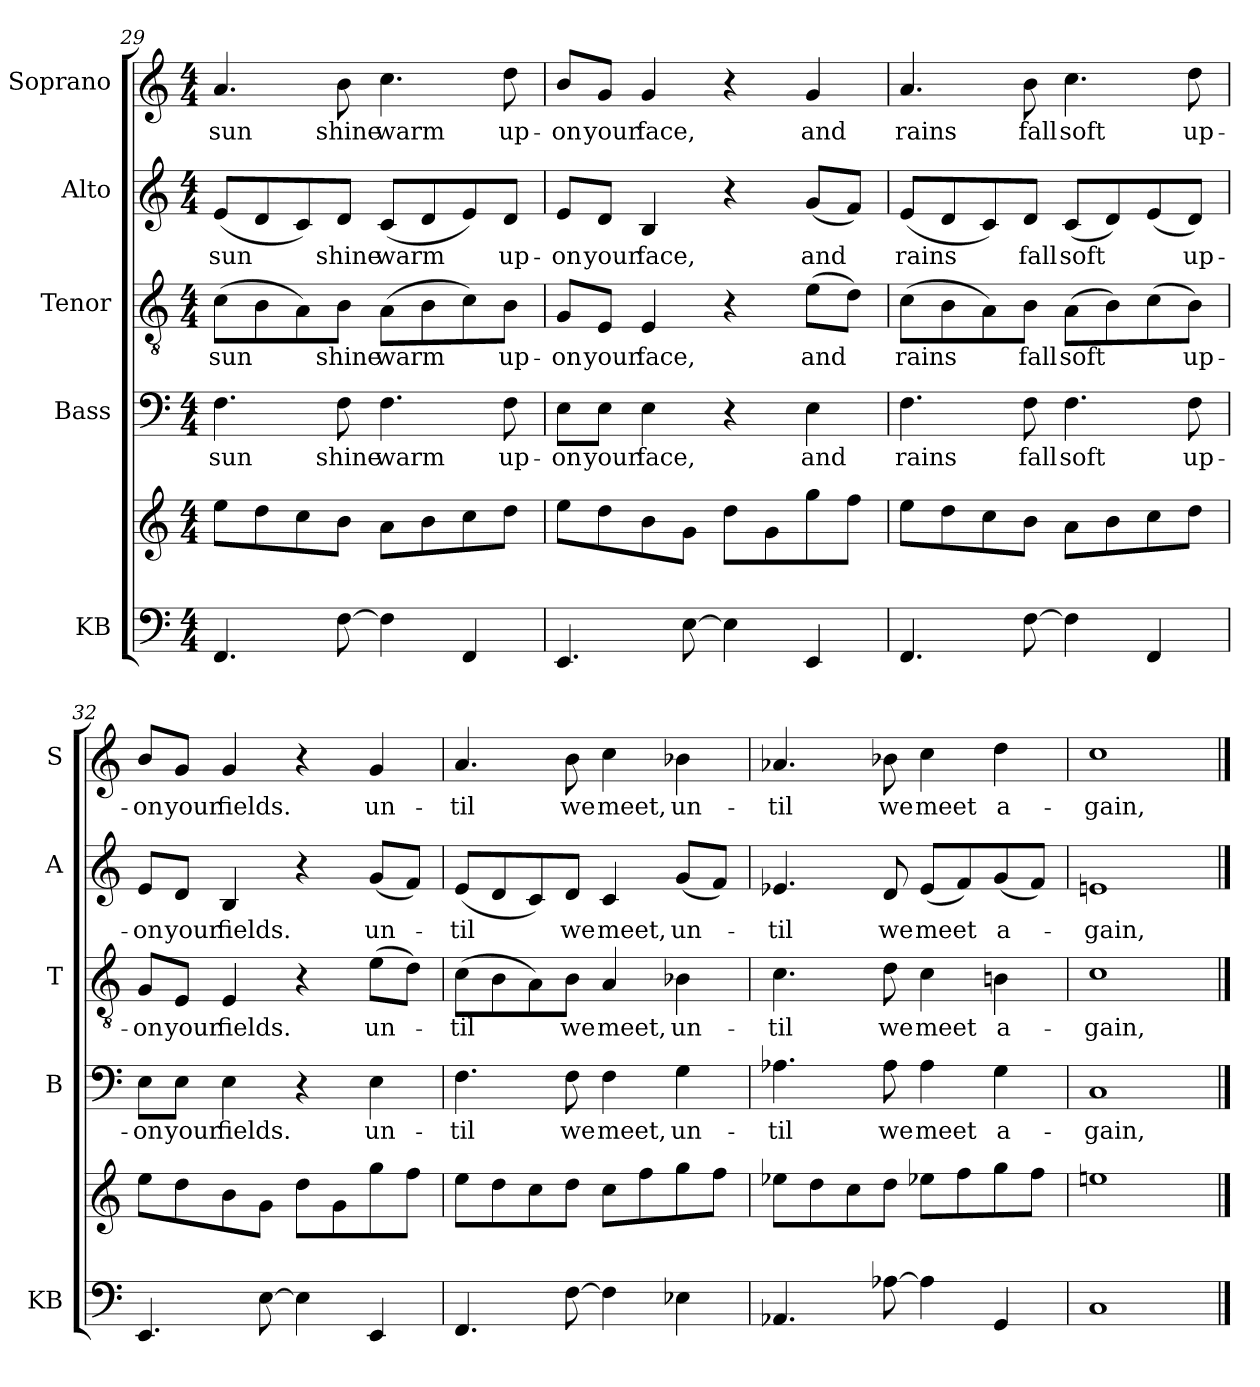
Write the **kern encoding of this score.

**kern	**kern	**kern	**text	**kern	**text	**kern	**text	**kern	**text
*part5	*part5	*part4	*part4	*part3	*part3	*part2	*part2	*part1	*part1
*staff6	*staff5	*staff4	*staff4	*staff3	*staff3	*staff2	*staff2	*staff1	*staff1
*I"KB	*	*I"Bass	*	*I"Tenor	*	*I"Alto	*	*I"Soprano	*
*I'KB	*	*I'B	*	*I'T	*	*I'A	*	*I'S	*
*clefF4	*clefG2	*clefF4	*	*clefGv2	*	*clefG2	*	*clefG2	*
*k[]	*k[]	*k[]	*	*k[]	*	*k[]	*	*k[]	*
*C:	*C:	*C:	*	*C:	*	*C:	*	*C:	*
*M4/4	*M4/4	*M4/4	*	*M4/4	*	*M4/4	*	*M4/4	*
=29	=29	=29	=29	=29	=29	=29	=29	=29	=29
!	!	!	!LO:LY:b	!	!LO:LY:b	!	!LO:LY:b	!	!LO:LY:b
4.FF/	8ee\L	4.F\	sun	(>8c\L	sun	(>8e/L	sun	4.a/	sun
.	8dd\	.	.	8B\	.	8d/	.	.	.
.	8cc\	.	.	8A\)	.	8c/)	.	.	.
!	!	!	!LO:LY:b	!	!LO:LY:b	!	!LO:LY:b	!	!LO:LY:b
[8F\	8b\J	8F\	shine	8B\J	shine	8d/J	shine	8b\	shine
!	!	!	!LO:LY:b	!	!LO:LY:b	!	!LO:LY:b	!	!LO:LY:b
4F\]	8a\L	4.F\	warm	(>8A\L	warm	(>8c/L	warm	4.cc\	warm
.	8b\	.	.	8B\	.	8d/	.	.	.
4FF/	8cc\	.	.	8c\)	.	8e/)	.	.	.
!	!	!	!LO:LY:b	!	!LO:LY:b	!	!LO:LY:b	!	!LO:LY:b
.	8dd\J	8F\	up-	8B\J	up-	8d/J	up-	8dd\	up-
!!LO:LB:g=z
=30	=30	=30	=30	=30	=30	=30	=30	=30	=30
!	!	!	!LO:LY:b	!	!LO:LY:b	!	!LO:LY:b	!	!LO:LY:b
4.EE/	8ee\L	8E\L	-on	8G/L	-on	8e/L	-on	8b/L	-on
!	!	!	!LO:LY:b	!	!LO:LY:b	!	!LO:LY:b	!	!LO:LY:b
.	8dd\	8E\J	your	8E/J	your	8d/J	your	8g/J	your
!	!	!	!LO:LY:b	!	!LO:LY:b	!	!LO:LY:b	!	!LO:LY:b
.	8b\	4E\	face,	4E/	face,	4B/	face,	4g/	face,
[8E\	8g\J	.	.	.	.	.	.	.	.
4E\]	8dd\L	4r	.	4r	.	4r	.	4r	.
.	8g\	.	.	.	.	.	.	.	.
!	!	!	!LO:LY:b	!	!LO:LY:b	!	!LO:LY:b	!	!LO:LY:b
4EE/	8gg\	4E\	and	(>8e\L	and	(>8g/L	and	4g/	and
.	8ff\J	.	.	8d\J)	.	8f/J)	.	.	.
=31	=31	=31	=31	=31	=31	=31	=31	=31	=31
!	!	!	!LO:LY:b	!	!LO:LY:b	!	!LO:LY:b	!	!LO:LY:b
4.FF/	8ee\L	4.F\	rains	(>8c\L	rains	(>8e/L	rains	4.a/	rains
.	8dd\	.	.	8B\	.	8d/	.	.	.
.	8cc\	.	.	8A\)	.	8c/)	.	.	.
!	!	!	!LO:LY:b	!	!LO:LY:b	!	!LO:LY:b	!	!LO:LY:b
[8F\	8b\J	8F\	fall	8B\J	fall	8d/J	fall	8b\	fall
!	!	!	!LO:LY:b	!	!LO:LY:b	!	!LO:LY:b	!	!LO:LY:b
4F\]	8a\L	4.F\	soft	(>8A\L	soft	(>8c/L	soft	4.cc\	soft
.	8b\	.	.	8B\)	.	8d/)	.	.	.
4FF/	8cc\	.	.	(>8c\	.	(>8e/	.	.	.
!	!	!	!LO:LY:b	!	!LO:LY:b	!	!LO:LY:b	!	!LO:LY:b
.	8dd\J	8F\	up-	8B\J)	up-	8d/J)	up-	8dd\	up-
=32	=32	=32	=32	=32	=32	=32	=32	=32	=32
!	!	!	!LO:LY:b	!	!LO:LY:b	!	!LO:LY:b	!	!LO:LY:b
4.EE/	8ee\L	8E\L	-on	8G/L	-on	8e/L	-on	8b/L	-on
!	!	!	!LO:LY:b	!	!LO:LY:b	!	!LO:LY:b	!	!LO:LY:b
.	8dd\	8E\J	your	8E/J	your	8d/J	your	8g/J	your
!	!	!	!LO:LY:b	!	!LO:LY:b	!	!LO:LY:b	!	!LO:LY:b
.	8b\	4E\	fields.	4E/	fields.	4B/	fields.	4g/	fields.
[8E\	8g\J	.	.	.	.	.	.	.	.
4E\]	8dd\L	4r	.	4r	.	4r	.	4r	.
.	8g\	.	.	.	.	.	.	.	.
!	!	!	!LO:LY:b	!	!LO:LY:b	!	!LO:LY:b	!	!LO:LY:b
4EE/	8gg\	4E\	un-	(>8e\L	un-	(>8g/L	un-	4g/	un-
.	8ff\J	.	.	8d\J)	.	8f/J)	.	.	.
=33	=33	=33	=33	=33	=33	=33	=33	=33	=33
!	!	!	!LO:LY:b	!	!LO:LY:b	!	!LO:LY:b	!	!LO:LY:b
4.FF/	8ee\L	4.F\	-til	(>8c\L	-til	(>8e/L	-til	4.a/	-til
.	8dd\	.	.	8B\	.	8d/	.	.	.
.	8cc\	.	.	8A\)	.	8c/)	.	.	.
!	!	!	!LO:LY:b	!	!LO:LY:b	!	!LO:LY:b	!	!LO:LY:b
[8F\	8dd\J	8F\	we	8B\J	we	8d/J	we	8b\	we
!	!	!	!LO:LY:b	!	!LO:LY:b	!	!LO:LY:b	!	!LO:LY:b
4F\]	8cc\L	4F\	meet,	4A/	meet,	4c/	meet,	4cc\	meet,
.	8ff\	.	.	.	.	.	.	.	.
!	!	!	!LO:LY:b	!	!LO:LY:b	!	!LO:LY:b	!	!LO:LY:b
4E-X\	8gg\	4G\	un-	4B-X\	un-	(>8g/L	un-	4b-X\	un-
.	8ff\J	.	.	.	.	8f/J)	.	.	.
=34	=34	=34	=34	=34	=34	=34	=34	=34	=34
!	!	!	!LO:LY:b	!	!LO:LY:b	!	!LO:LY:b	!	!LO:LY:b
4.AA-X/	8ee-X\L	4.A-X\	-til	4.c\	-til	4.e-X/	-til	4.a-X/	-til
.	8dd\	.	.	.	.	.	.	.	.
.	8cc\	.	.	.	.	.	.	.	.
!	!	!	!LO:LY:b	!	!LO:LY:b	!	!LO:LY:b	!	!LO:LY:b
[8A-X\	8dd\J	8A-\	we	8d\	we	8d/	we	8b-X\	we
!	!	!	!LO:LY:b	!	!LO:LY:b	!	!LO:LY:b	!	!LO:LY:b
4A-\]	8ee-X\L	4A-\	meet	4c\	meet	(<8e-/L	meet	4cc\	meet
.	8ff\	.	.	.	.	8f/)	.	.	.
!	!	!	!LO:LY:b	!	!LO:LY:b	!	!LO:LY:b	!	!LO:LY:b
4GG/	8gg\	4G\	a-	4Bni\	a-	(<8g/	a-	4dd\	a-
.	8ff\J	.	.	.	.	8f/J)	.	.	.
=35	=35	=35	=35	=35	=35	=35	=35	=35	=35
!	!	!	!LO:LY:b	!	!LO:LY:b	!	!LO:LY:b	!	!LO:LY:b
1C	1een	1C	-gain,	1c	-gain,	1en	-gain,	1cc	-gain,
==	==	==	==	==	==	==	==	==	==
*-	*-	*-	*-	*-	*-	*-	*-	*-	*-
